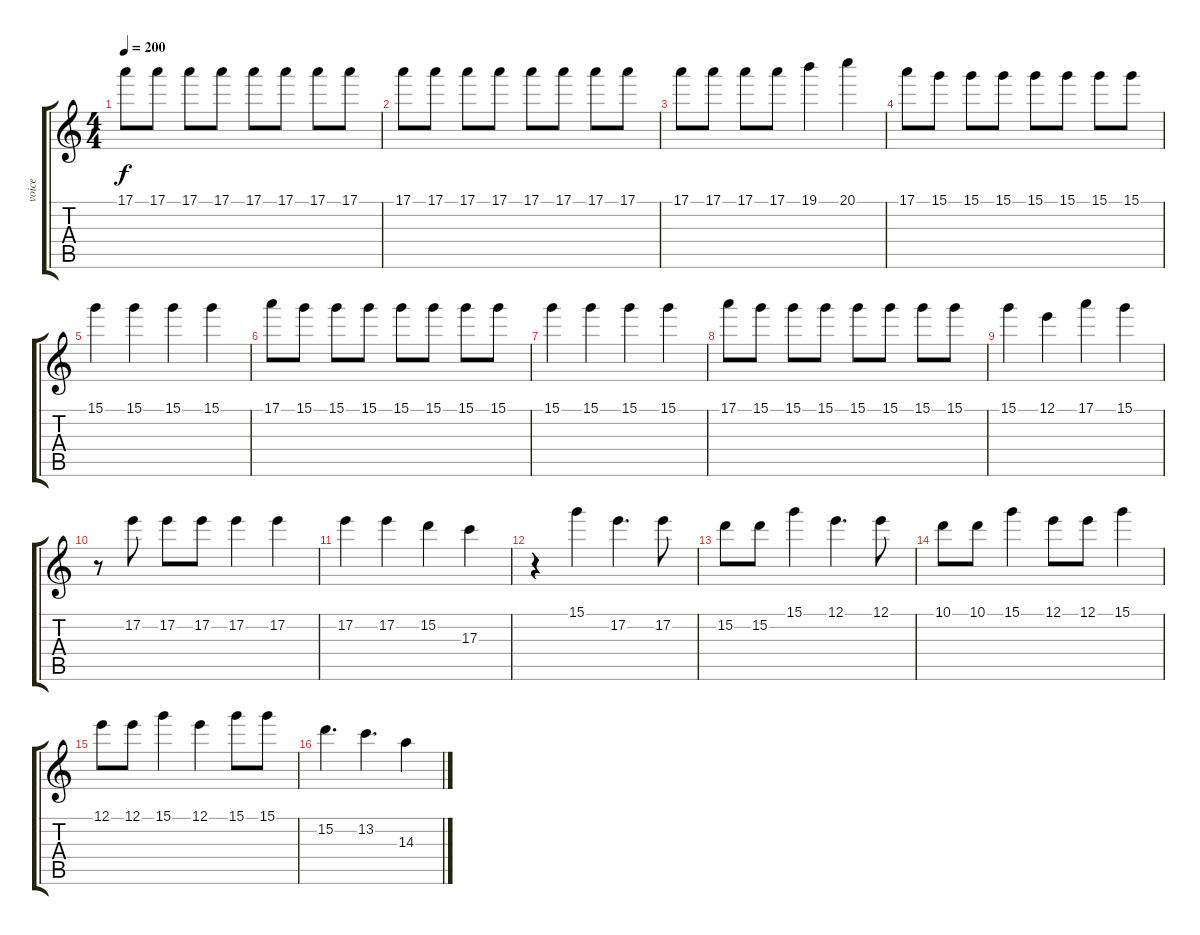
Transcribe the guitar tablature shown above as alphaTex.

\track ("voice" "voice") {instrument overdrivenguitar}
\staff {score tabs}
\tuning (E4 B3 G3 D3 A2 E2) {hide}
\ts (4 4)
\tempo 200
\clef g2
\ks c
17.1.8{dy f} 17.1.8 17.1.8 17.1.8 17.1.8 17.1.8 17.1.8 17.1.8 |
17.1.8 17.1.8 17.1.8 17.1.8 17.1.8 17.1.8 17.1.8 17.1.8 |
17.1.8 17.1.8 17.1.8 17.1.8 19.1.4 20.1.4 |
17.1.8 15.1.8 15.1.8 15.1.8 15.1.8 15.1.8 15.1.8 15.1.8 |
15.1.4 15.1.4 15.1.4 15.1.4 |
17.1.8 15.1.8 15.1.8 15.1.8 15.1.8 15.1.8 15.1.8 15.1.8 |
15.1.4 15.1.4 15.1.4 15.1.4 |
17.1.8 15.1.8 15.1.8 15.1.8 15.1.8 15.1.8 15.1.8 15.1.8 |
15.1.4 12.1.4 17.1.4 15.1.4 |
r.8 17.2.8 17.2.8 17.2.8 17.2.4 17.2.4 |
17.2.4 17.2.4 15.2.4 17.3.4 |
r.4 15.1.4 17.2.4{d} 17.2.8 |
15.2.8 15.2.8 15.1.4 12.1.4{d} 12.1.8 |
10.1.8 10.1.8 15.1.4 12.1.8 12.1.8 15.1.4 |
12.1.8 12.1.8 15.1.4 12.1.4 15.1.8 15.1.8 |
15.2.4{d} 13.2.4{d} 14.3.4
